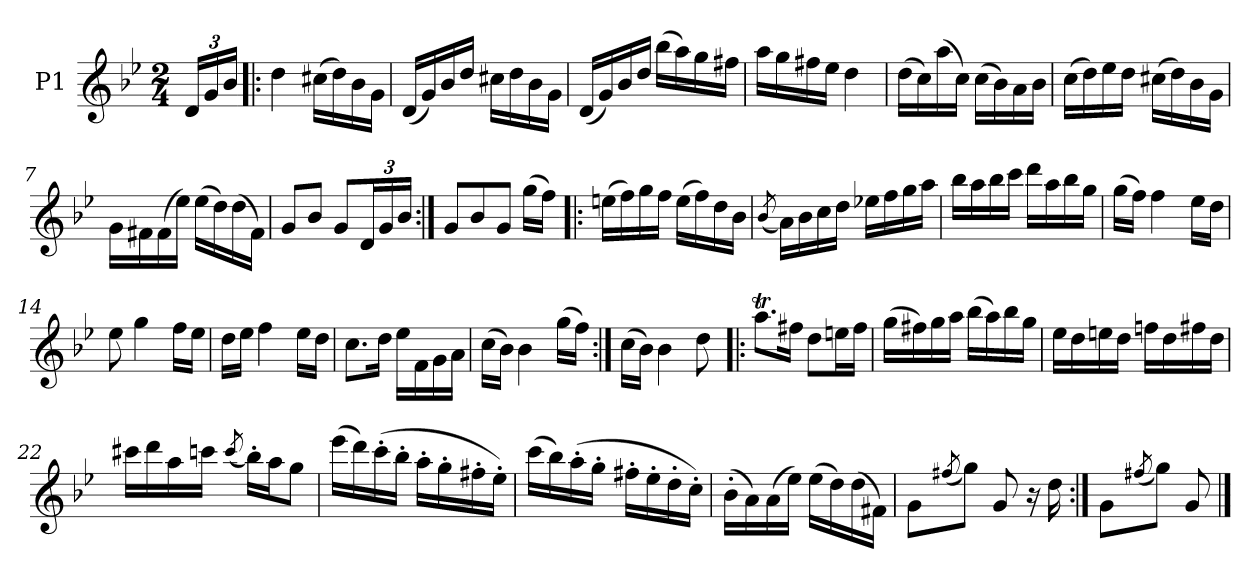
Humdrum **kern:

**kern
*part1
*staff1
*I"P1
*clefG2
*k[b-e-]
*g:
*M2/4
=
24dLL
24g
24b-JJ
=1!|:
4dd
(16cc#XLL
16dd)
16b-
16gJJ
=2
(16dLL
16g)
16b-
16ddJJ
16cc#XLL
16dd
16b-
16gJJ
=3
(16dLL
16g)
16b-
16ddJJ
(16bb-LL
16aa)
16gg
16ff#XJJ
=4
16aaLL
16gg
16ff#X
16ee-JJ
4dd
=5
(16ddLL
16cc)
(16aa
16ccJJ)
(16ccLL
16b-)
16a
16b-JJ
=6
(16ccLL
16dd)
16ee-
16ddJJ
(16cc#XLL
16dd)
16b-
16gJJ
=7
16gLL
16f#X
(16f#
16ee-JJ)
(16ee-LL
16dd)
(16dd
16f#JJ)
=8
8gL
8b-J
8gL
24dL
24g
24b-JJ
=9:|!
8gL
8b-
8gJ
(16ggLL
16ffJJ)
=10!|:
(16eenLL
16ff)
16gg
16ffJJ
(16eeLL
16ff)
16dd
16b-JJ
=11
(8qb-/
16aLL)
16b-
16cc
16ddJJ
16ee-XLL
16ff
16gg
16aaJJ
=12
16bb-LL
16aa
16bb-
16cccJJ
16dddLL
16aa
16bb-
16ggJJ
=13
(16ggLL
16ffJJ)
4ff
16ee-LL
16ddJJ
=14
8ee-
4gg
16ffLL
16ee-JJ
=15
16ddLL
16ee-JJ
4ff
16ee-LL
16ddJJ
=16
8.ccL
16ddJk
16ee-LL
16f
16g
16aJJ
=17
(16ccLL
16b-JJ)
4b-
(16ggLL
16ffJJ)
=18:|!
(16ccLL
16b-JJ)
4b-
8dd
=19!|:
8.aatL
16ff#XJk
8ddL
16eenL
16ff#JJ
=20
(16ggLL
16ff#X)
16gg
16aaJJ
(16bb-LL
16aa)
16bb-
16ggJJ
=21
16ee-LL
16dd
16een
16ddJJ
16ffnLL
16dd
16ff#X
16ddJJ
=22
16ccc#XLL
16ddd
16aa
16cccnJJ
(8qccc/
16bb-'LL)
16aaJ
8ggJ
=23
(16eee-LL
16ddd)
(16ccc'
16bb-'JJ
16aa'LL
16gg'
16ff#X'
16ee-'JJ)
=24
(16cccLL
16bb-)
(16aa'
16gg'JJ
16ff#X'LL
16ee-'
16dd'
16cc'JJ)
=25
(16b-'LL
16a)
(16a
16ee-JJ)
(16ee-LL
16dd)
(16dd
16f#XJJ)
=26
8gL
(8qff#X/
8ggJ)
8g
16r
16dd
=27:|!
8gL
(8qff#X/
8ggJ)
8g
==
*-
